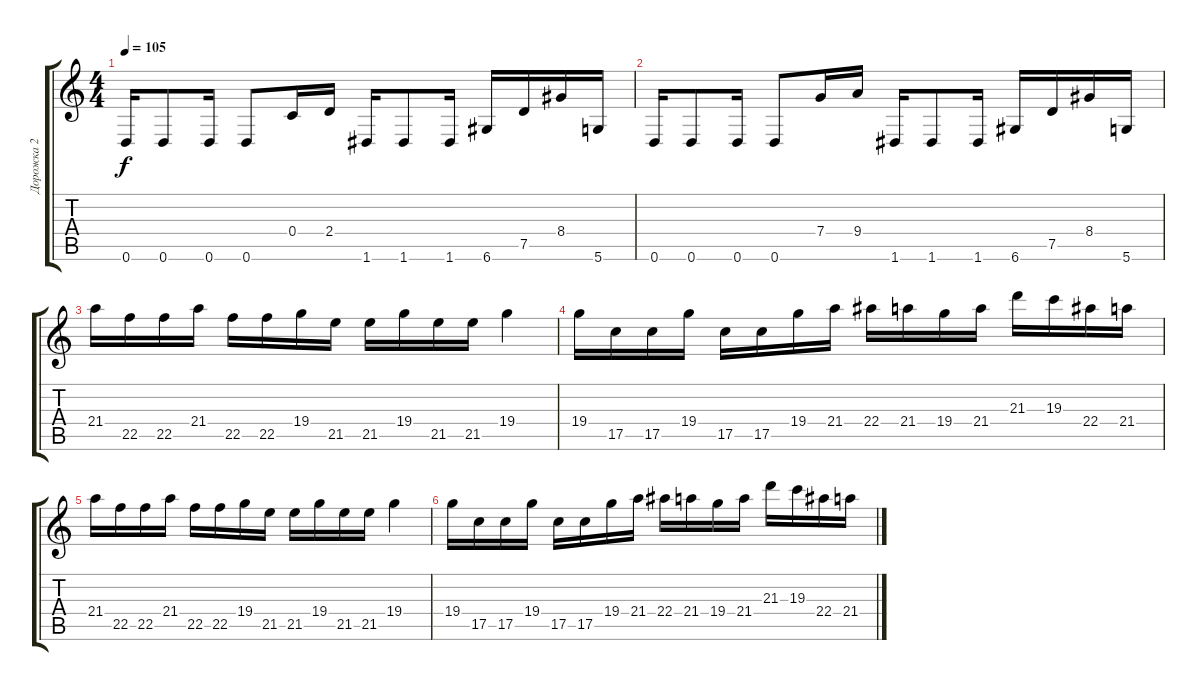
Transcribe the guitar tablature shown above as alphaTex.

\track ("Дорожка 2" "Дорожка 2") {instrument distortionguitar}
\staff {score tabs}
\tuning (D4 A3 F3 C3 G2 D2) {hide}
\ts (4 4)
\tempo 105
\clef g2
\ks c
0.6.16{dy f} 0.6.8 0.6.16 0.6.8 0.4.16 2.4.16 1.6.16 1.6.8 1.6.16 6.6.16 7.5.16 8.4.16 5.6.16 |
0.6.16 0.6.8 0.6.16 0.6.8 7.4.16 9.4.16 1.6.16 1.6.8 1.6.16 6.6.16 7.5.16 8.4.16 5.6.16 |
21.4.16 22.5.16 22.5.16 21.4.16 22.5.16 22.5.16 19.4.16 21.5.16 21.5.16 19.4.16 21.5.16 21.5.16 19.4.4 |
19.4.16 17.5.16 17.5.16 19.4.16 17.5.16 17.5.16 19.4.16 21.4.16 22.4.16 21.4.16 19.4.16 21.4.16 21.3.16 19.3.16 22.4.16 21.4.16 |
21.4.16 22.5.16 22.5.16 21.4.16 22.5.16 22.5.16 19.4.16 21.5.16 21.5.16 19.4.16 21.5.16 21.5.16 19.4.4 |
19.4.16 17.5.16 17.5.16 19.4.16 17.5.16 17.5.16 19.4.16 21.4.16 22.4.16 21.4.16 19.4.16 21.4.16 21.3.16 19.3.16 22.4.16 21.4.16
